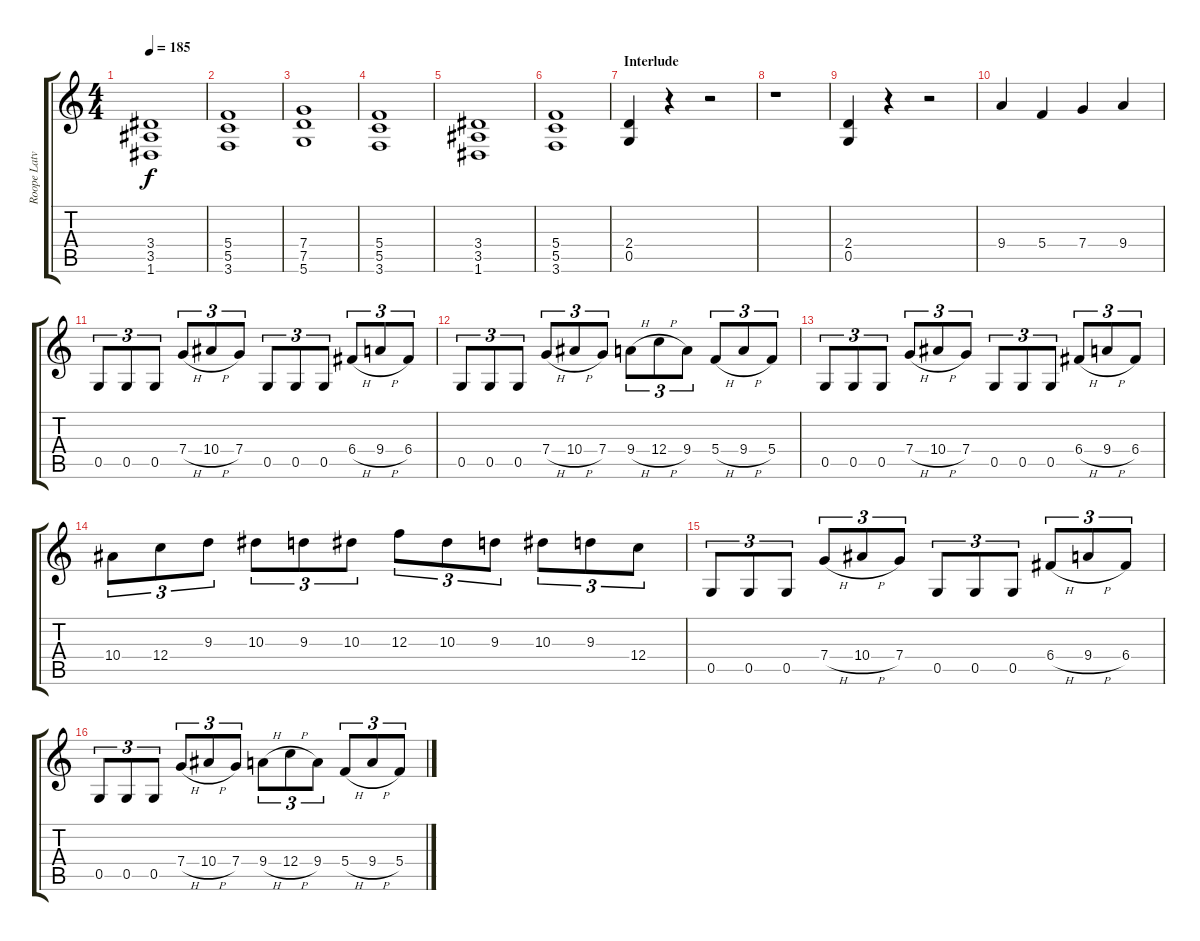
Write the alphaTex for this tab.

\track ("Roope Latvala" "Roope Latv") {instrument distortionguitar}
\staff {score tabs}
\tuning (D4 A3 F3 C3 G2 D2) {hide}
\ts (4 4)
\tempo 185
\clef g2
\ks c
(3.4 3.5 1.6).1{dy f} |
(5.4 5.5 3.6).1 |
(7.4 7.5 5.6).1 |
(5.4 5.5 3.6).1 |
(3.4 3.5 1.6).1 |
(5.4 5.5 3.6).1 |
\section ("" "Interlude")
(2.4 0.5).4 r.4 r.2 |
r.1 |
(2.4 0.5).4 r.4 r.2 |
9.4.4 5.4.4 7.4.4 9.4.4 |
0.5.8{tu (3 2)} 0.5.8{tu (3 2)} 0.5.8{tu (3 2)} 7.4{h}.8{tu (3 2)} 10.4{h}.8{tu (3 2)} 7.4.8{tu (3 2)} 0.5.8{tu (3 2)} 0.5.8{tu (3 2)} 0.5.8{tu (3 2)} 6.4{h}.8{tu (3 2)} 9.4{h}.8{tu (3 2)} 6.4.8{tu (3 2)} |
0.5.8{tu (3 2)} 0.5.8{tu (3 2)} 0.5.8{tu (3 2)} 7.4{h}.8{tu (3 2)} 10.4{h}.8{tu (3 2)} 7.4.8{tu (3 2)} 9.4{h}.8{tu (3 2)} 12.4{h}.8{tu (3 2)} 9.4.8{tu (3 2)} 5.4{h}.8{tu (3 2)} 9.4{h}.8{tu (3 2)} 5.4.8{tu (3 2)} |
0.5.8{tu (3 2)} 0.5.8{tu (3 2)} 0.5.8{tu (3 2)} 7.4{h}.8{tu (3 2)} 10.4{h}.8{tu (3 2)} 7.4.8{tu (3 2)} 0.5.8{tu (3 2)} 0.5.8{tu (3 2)} 0.5.8{tu (3 2)} 6.4{h}.8{tu (3 2)} 9.4{h}.8{tu (3 2)} 6.4.8{tu (3 2)} |
10.4.8{tu (3 2)} 12.4.8{tu (3 2)} 9.3.8{tu (3 2)} 10.3.8{tu (3 2)} 9.3.8{tu (3 2)} 10.3.8{tu (3 2)} 12.3.8{tu (3 2)} 10.3.8{tu (3 2)} 9.3.8{tu (3 2)} 10.3.8{tu (3 2)} 9.3.8{tu (3 2)} 12.4.8{tu (3 2)} |
0.5.8{tu (3 2)} 0.5.8{tu (3 2)} 0.5.8{tu (3 2)} 7.4{h}.8{tu (3 2)} 10.4{h}.8{tu (3 2)} 7.4.8{tu (3 2)} 0.5.8{tu (3 2)} 0.5.8{tu (3 2)} 0.5.8{tu (3 2)} 6.4{h}.8{tu (3 2)} 9.4{h}.8{tu (3 2)} 6.4.8{tu (3 2)} |
0.5.8{tu (3 2)} 0.5.8{tu (3 2)} 0.5.8{tu (3 2)} 7.4{h}.8{tu (3 2)} 10.4{h}.8{tu (3 2)} 7.4.8{tu (3 2)} 9.4{h}.8{tu (3 2)} 12.4{h}.8{tu (3 2)} 9.4.8{tu (3 2)} 5.4{h}.8{tu (3 2)} 9.4{h}.8{tu (3 2)} 5.4.8{tu (3 2)}
